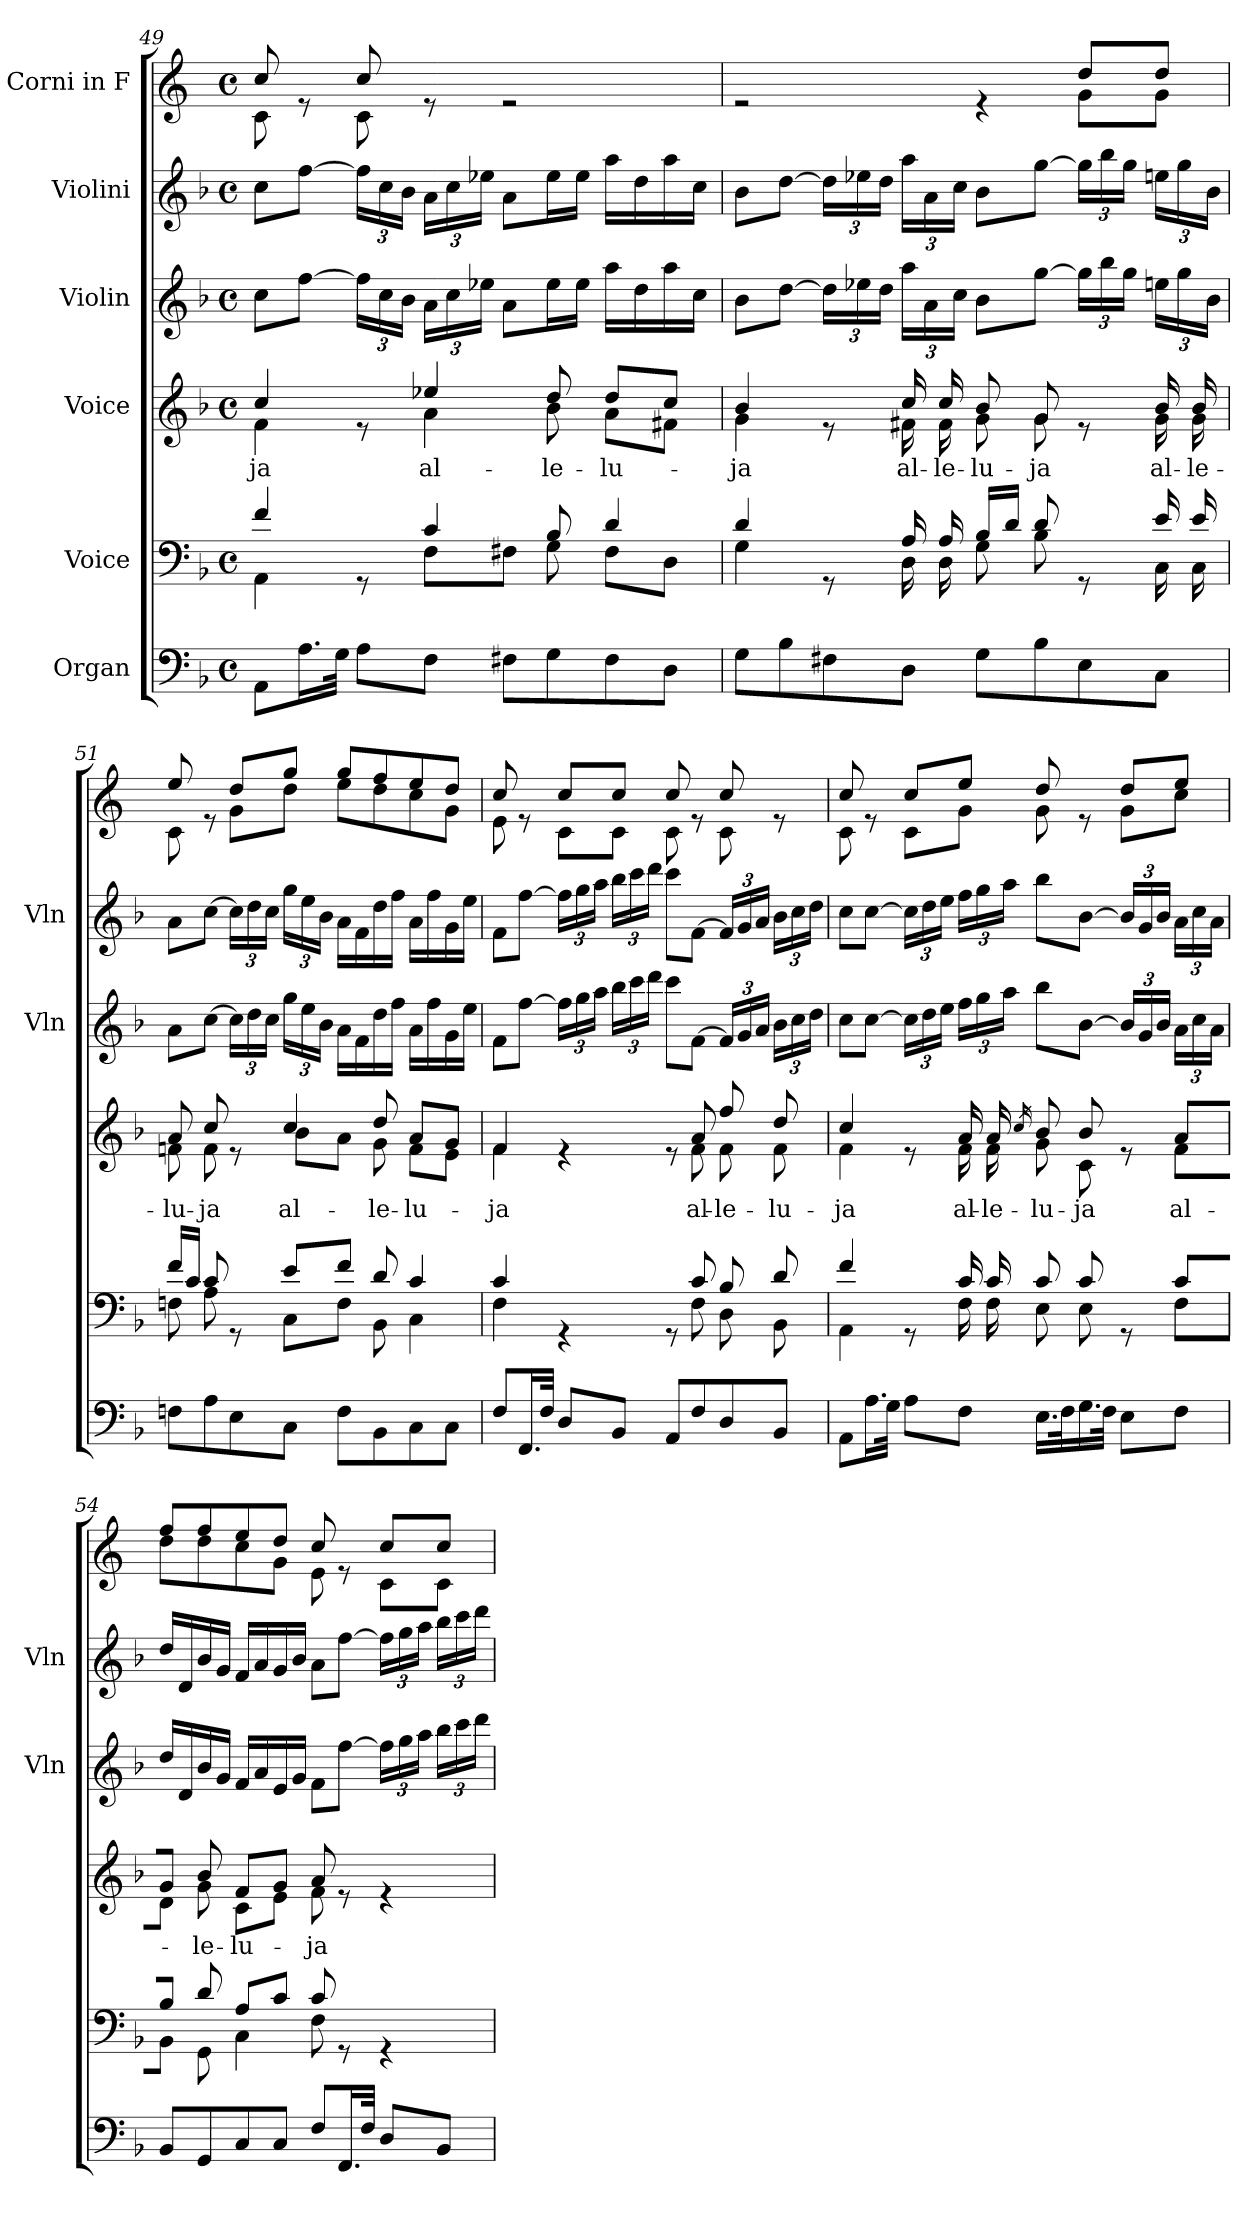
**kern	**kern	**kern	**text	**kern	**kern	**kern
*part6	*part5	*part4	*part4	*part3	*part2	*part1
*staff6	*staff5	*staff4	*staff4	*staff3	*staff2	*staff1
*I"Organ	*I"Voice	*I"Voice	*	*I"Violin	*I"Violini	*I"Corni in F
*	*	*	*	*I'Vln	*I'Vln	*
!!LO:PB:g=z
*clefF4	*clefF4	*clefG2	*	*clefG2	*clefG2	*clefG2
*	*	*	*	*	*	*ITrd4c7
*k[b-]	*k[b-]	*k[b-]	*	*k[b-]	*k[b-]	*k[b-]
*M4/4	*M4/4	*M4/4	*	*M4/4	*M4/4	*M4/4
*met(c)	*met(c)	*met(c)	*	*met(c)	*met(c)	*met(c)
=49	=49	=49	=49	=49	=49	=49
*	*^	*	*	*	*	*
!	!	!	!	!LO:LY:b	!	!	!
*	*	*	*^	*	*	*	*^
8AA\L	4f/	4AA\	4cc/	4f\	-ja	8cc\L	8cc\L	8f/	8F\
16.A\L	.	.	.	.	.	[8ff\J	[8ff\J	8re	8ryy
32G\JJk	.	.	.	.	.	.	.	.	.
*	*	*	*	*	*	*Xbrackettup	*Xbrackettup	*	*
8A\L	8rGG	8ryy	8re	8ryy	.	24ff\LL]	24ff\LL]	8f/	8F\
.	.	.	.	.	.	24cc\	24cc\	.	.
.	.	.	.	.	.	24b-\JJ	24b-\JJ	.	.
!	!	!	!	!	!LO:LY:b	!	!	!	!
8F\J	4c/	8F\L	4ee-X/	4a\	al-	24a\LL	24a\LL	8re	2ryy
.	.	.	.	.	.	24cc\	24cc\	.	.
.	.	.	.	.	.	24ee-X\JJ	24ee-X\JJ	.	.
8F#X\L	.	8F#X\J	.	.	.	8a\L	8a\L	2re	.
!	!	!	!	!	!LO:LY:b	!	!	!	!
8G\	8B-/	8G\	8dd/	8b-\	-le-	16ee-\L	16ee-\L	.	.
.	.	.	.	.	.	16ee-\JJ	16ee-\JJ	.	.
!	!	!	!	!	!LO:LY:b	!	!	!	!
8F#\	4d/	8F#\L	8dd/L	8a\L	-lu-	16aa\LL	16aa\LL	.	.
.	.	.	.	.	.	16dd\	16dd\	.	.
8D\J	.	8D\J	8cc/J	8f#X\J	.	16aa\	16aa\	.	8ryy
.	.	.	.	.	.	16cc\JJ	16cc\JJ	.	.
=50	=50	=50	=50	=50	=50	=50	=50	=50	=50
!	!	!	!	!	!LO:LY:b	!	!	!	!
8G\L	4d/	4G\	4b-/	4g\	-ja	8b-\L	8b-\L	2re	2.ryy
8B-\	.	.	.	.	.	[8dd\J	[8dd\J	.	.
8F#X\	8rGG	8ryy	8re	8ryy	.	24dd\LL]	24dd\LL]	.	.
.	.	.	.	.	.	24ee-X\	24ee-X\	.	.
.	.	.	.	.	.	24dd\JJ	24dd\JJ	.	.
!	!	!	!	!	!LO:LY:b	!	!	!	!
8D\J	16A/	16D\	16cc/	16f#X\	al-	24aa\LL	24aa\LL	.	.
.	.	.	.	.	.	24a\	24a\	.	.
!	!	!	!	!	!LO:LY:b	!	!	!	!
.	16A/	16D\	16cc/	16f#\	-le-	.	.	.	.
.	.	.	.	.	.	24cc\JJ	24cc\JJ	.	.
!	!	!	!	!	!LO:LY:b	!	!	!	!
8G\L	16B-/LL	8G\	8b-/	8g\	-lu-	8b-\L	8b-\L	4re	.
.	16d/JJ	.	.	.	.	.	.	.	.
!	!	!	!	!	!LO:LY:b	!	!	!	!
8B-\	8d/	8B-\	8g/	8g\	-ja	[8gg\J	[8gg\J	.	.
8E\	8rGG	8ryy	8re	8ryy	.	24gg\LL]	24gg\LL]	8g/L	8c\L
.	.	.	.	.	.	24bb-\	24bb-\	.	.
.	.	.	.	.	.	24gg\JJ	24gg\JJ	.	.
!	!	!	!	!	!LO:LY:b	!	!	!	!
8C\J	16e/	16C\	16b-/	16g\	al-	24een\LL	24een\LL	8g/J	8c\J
.	.	.	.	.	.	24gg\	24gg\	.	.
!	!	!	!	!	!LO:LY:b	!	!	!	!
.	16e/	16C\	16b-/	16g\	-le-	.	.	.	.
.	.	.	.	.	.	24b-\JJ	24b-\JJ	.	.
=51	=51	=51	=51	=51	=51	=51	=51	=51	=51
!	!	!	!	!	!LO:LY:b	!	!	!	!
8Fn\L	16f/LL	8Fn\	8a/	8fn\	-lu-	8a\L	8a\L	8a/	8F\
.	16c/JJ	.	.	.	.	.	.	.	.
!	!	!	!	!	!LO:LY:b	!	!	!	!
8A\	8c/	8A\	8cc/	8f\	-ja	[8cc\J	[8cc\J	8re	8ryy
8E\	8rGG	8ryy	8re	8ryy	.	24cc\LL]	24cc\LL]	8g/L	8c\L
.	.	.	.	.	.	24dd\	24dd\	.	.
.	.	.	.	.	.	24cc\JJ	24cc\JJ	.	.
!	!	!	!	!	!LO:LY:b	!	!	!	!
8C\J	8e/L	8C\L	4cc/	8b-\L	al-	24gg\LL	24gg\LL	8cc/J	8g\J
.	.	.	.	.	.	24ee\	24ee\	.	.
.	.	.	.	.	.	24b-\JJ	24b-\JJ	.	.
8F\L	8f/J	8F\J	.	8a\J	.	16a\LL	16a\LL	8cc/L	8a\L
.	.	.	.	.	.	16f\	16f\	.	.
!	!	!	!	!	!LO:LY:b	!	!	!	!
8BB-\	8d/	8BB-\	8dd/	8g\	-le-	16dd\	16dd\	8b-/	8g\
.	.	.	.	.	.	16ff\JJ	16ff\JJ	.	.
!	!	!	!	!	!LO:LY:b	!	!	!	!
8C\	4c/	4C\	8a/L	8f\L	-lu-	16a\LL	16a\LL	8a/	8f\
.	.	.	.	.	.	16ff\	16ff\	.	.
8C\J	.	.	8g/J	8e\J	.	16g\	16g\	8g/J	8c\J
.	.	.	.	.	.	16ee\JJ	16ee\JJ	.	.
!!LO:LB:g=z	!!
=52	=52	=52	=52	=52	=52	=52	=52	=52	=52
!	!	!	!	!	!LO:LY:b	!	!	!	!
8F/L	4c/	4F\	4f/	4f\	-ja	8f\L	8f\L	8f/	8A\
16.FF/L	.	.	.	.	.	[8ff\J	[8ff\J	8re	8ryy
32F/JJk	.	.	.	.	.	.	.	.	.
8D/L	4rGG	4.ryy	4re	4.ryy	.	24ff\LL]	24ff\LL]	8f/L	8F\L
.	.	.	.	.	.	24gg\	24gg\	.	.
.	.	.	.	.	.	24aa\JJ	24aa\JJ	.	.
8BB-/J	.	.	.	.	.	24bb-\LL	24bb-\LL	8f/J	8F\J
.	.	.	.	.	.	24ccc\	24ccc\	.	.
.	.	.	.	.	.	24ddd\JJ	24ddd\JJ	.	.
8AA/L	8rGG	.	8re	.	.	8ccc\L	8ccc\L	8f/	8F\
!	!	!	!	!	!LO:LY:b	!	!	!	!
8F/	8c/	8F\	8a/	8f\	al-	[8f\J	[8f\J	8re	8ryy
!	!	!	!	!	!LO:LY:b	!	!	!	!
8D/	8B-/	8D\	8ff/	8f\	-le-	24f/LL]	24f/LL]	8f/	8F\
.	.	.	.	.	.	24g/	24g/	.	.
.	.	.	.	.	.	24a/JJ	24a/JJ	.	.
!	!	!	!	!	!LO:LY:b	!	!	!	!
8BB-/J	8d/	8BB-\	8dd/	8f\	-lu-	24b-\LL	24b-\LL	8re	8ryy
.	.	.	.	.	.	24cc\	24cc\	.	.
.	.	.	.	.	.	24dd\JJ	24dd\JJ	.	.
=53	=53	=53	=53	=53	=53	=53	=53	=53	=53
!	!	!	!	!	!LO:LY:b	!	!	!	!
8AA\L	4f/	4AA\	4cc/	4f\	-ja	8cc\L	8cc\L	8f/	8F\
16.A\L	.	.	.	.	.	[8cc\J	[8cc\J	8re	8ryy
32G\JJk	.	.	.	.	.	.	.	.	.
8A\L	8rGG	8ryy	8re	8ryy	.	24cc\LL]	24cc\LL]	8f/L	8F\L
.	.	.	.	.	.	24dd\	24dd\	.	.
.	.	.	.	.	.	24ee\JJ	24ee\JJ	.	.
!	!	!	!	!	!LO:LY:b	!	!	!	!
8F\J	16c/	16F\	16a/	16f\	al-	24ff\LL	24ff\LL	8a/J	8c\J
.	.	.	.	.	.	24gg\	24gg\	.	.
!	!	!	!	!	!LO:LY:b	!	!	!	!
.	16c/	16F\	16a/	16f\	-le-	.	.	.	.
.	.	.	.	.	.	24aa\JJ	24aa\JJ	.	.
.	.	.	16qcc/	.	.	.	.	.	.
!	!	!	!	!	!LO:LY:b	!	!	!	!
16.E\LL	8c/	8E\	8b-/	8g\	-lu-	8bb-\L	8bb-\L	8g/	8c\
32F\K	.	.	.	.	.	.	.	.	.
!	!	!	!	!	!LO:LY:b	!	!	!	!
16.G\	8c/	8E\	8b-/	8c\	ja	[8b-\J	[8b-\J	8re	8ryy
32F\JJk	.	.	.	.	.	.	.	.	.
8E\L	8rGG	8ryy	8re	8ryy	.	24b-/LL]	24b-/LL]	8g/L	8c\L
.	.	.	.	.	.	24g/	24g/	.	.
.	.	.	.	.	.	24b-/JJ	24b-/JJ	.	.
!	!	!	!	!	!LO:LY:b	!	!	!	!
8F\J	8c/L	8F\L	8a/L	8f\L	al-	24a\LL	24a\LL	8a/J	8f\J
.	.	.	.	.	.	24cc\	24cc\	.	.
.	.	.	.	.	.	24a\JJ	24a\JJ	.	.
!!LO:PB:g=z	!!
=54	=54	=54	=54	=54	=54	=54	=54	=54	=54
8BB-/L	8B-/J	8BB-\J	8g/J	8d\J	.	16dd/LL	16dd/LL	8b-/L	8g\L
.	.	.	.	.	.	16d/	16d/	.	.
!	!	!	!	!	!LO:LY:b	!	!	!	!
8GG/	8d/	8GG\	8b-/	8g\	-le-	16b-/	16b-/	8b-/	8g\
.	.	.	.	.	.	16g/JJ	16g/JJ	.	.
!	!	!	!	!	!LO:LY:b	!	!	!	!
8C/	8A/L	4C\	8f/L	8c\L	-lu-	16f/LL	16f/LL	8a/	8f\
.	.	.	.	.	.	16a/	16a/	.	.
8C/J	8c/J	.	8g/J	8e\J	.	16e/	16g/	8g/J	8c\J
.	.	.	.	.	.	16g/JJ	16b-/JJ	.	.
!	!	!	!	!	!LO:LY:b	!	!	!	!
8F/L	8c/	8F\	8a/	8f\	-ja	8f\L	8a\L	8f/	8A\
16.FF/L	8rGG	4.ryy	8re	4.ryy	.	[8ff\J	[8ff\J	8re	8ryy
32F/JJk	.	.	.	.	.	.	.	.	.
8D/L	4rGG	.	4re	.	.	24ff\LL]	24ff\LL]	8f/L	8F\L
.	.	.	.	.	.	24gg\	24gg\	.	.
.	.	.	.	.	.	24aa\JJ	24aa\JJ	.	.
8BB-/J	.	.	.	.	.	24bb-\LL	24bb-\LL	8f/J	8F\J
.	.	.	.	.	.	24ccc\	24ccc\	.	.
.	.	.	.	.	.	24ddd\JJ	24ddd\JJ	.	.
*	*v	*v	*	*	*	*	*	*v	*v
*	*	*v	*v	*	*	*	*
=	=	=	=	=	=	=
*-	*-	*-	*-	*-	*-	*-
